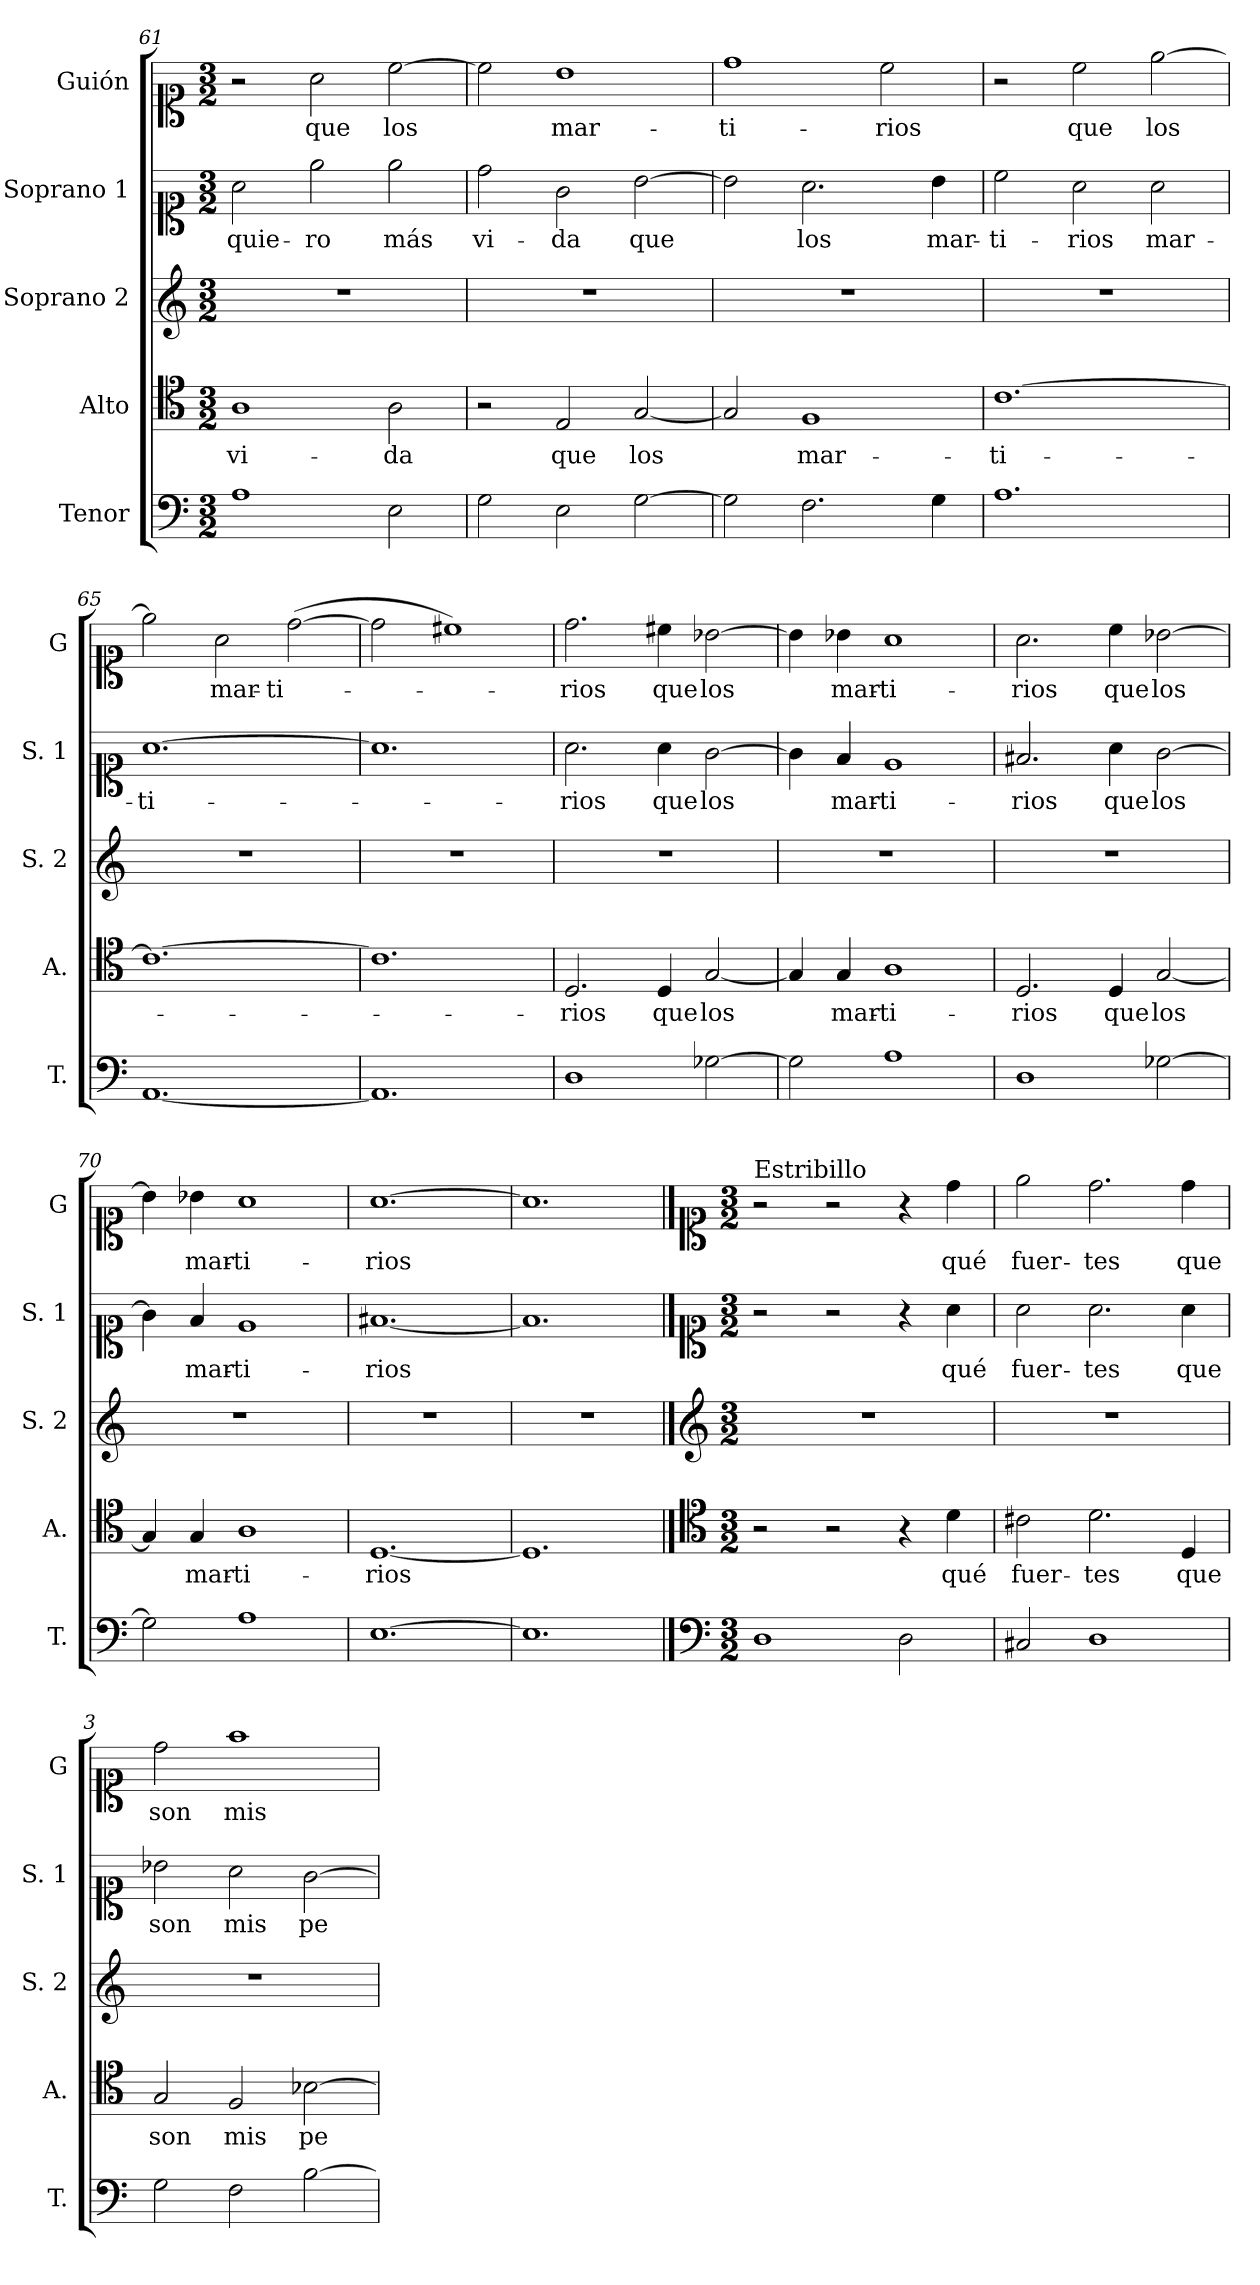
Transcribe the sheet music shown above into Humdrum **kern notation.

**kern	**kern	**text	**kern	**kern	**text	**kern	**text
*part5	*part4	*part4	*part3	*part2	*part2	*part1	*part1
*staff5	*staff4	*staff4	*staff3	*staff2	*staff2	*staff1	*staff1
*I"Tenor	*I"Alto	*	*I"Soprano 2	*I"Soprano 1	*	*I"Guión	*
*I'T.	*I'A.	*	*I'S. 2	*I'S. 1	*	*I'G	*
*clefF4	*clefC4	*	*clefG2	*clefC1	*	*clefC1	*
*M3/2	*M3/2	*	*M3/2	*M3/2	*	*M3/2	*
=61	=61	=61	=61	=61	=61	=61	=61
1A	1A	vi-	1.r	2a	quie-	2r	.
.	.	.	.	2ee	-ro	2a	que
2E	2A	-da	.	2ee	más	[2cc	los
=62	=62	=62	=62	=62	=62	=62	=62
2G	2r	.	1.r	2dd	vi-	2cc]	.
2E	2E	que	.	2g	-da	1b	mar-
[2G	[2G	los	.	[2b	que	.	.
=63	=63	=63	=63	=63	=63	=63	=63
2G]	2G]	.	1.r	2b]	.	1dd	-ti-
2.F	1F	mar-	.	2.a	los	.	.
.	.	.	.	.	.	2cc	-rios
4G	.	.	.	4b	mar-	.	.
=64	=64	=64	=64	=64	=64	=64	=64
1.A	[1.c	-ti-	1.r	2cc	-ti-	2r	.
.	.	.	.	2a	-rios	2cc	que
.	.	.	.	2a	mar-	[2ee	los
=65	=65	=65	=65	=65	=65	=65	=65
[1.AA	1.c_	.	1.r	[1.a	-ti-	2ee]	.
.	.	.	.	.	.	2a	mar-
.	.	.	.	.	.	(<[2dd	-ti-
=66	=66	=66	=66	=66	=66	=66	=66
1.AA]	1.c]	.	1.r	1.a]	.	2dd]	.
.	.	.	.	.	.	1cc#X)	.
=67	=67	=67	=67	=67	=67	=67	=67
1D	2.D	-rios	1.r	2.a	-rios	2.dd	rios
.	4D	que	.	4a	que	4cc#X	que
[2G-X	[2G	los	.	[2g	los	[2b-X	los
=68	=68	=68	=68	=68	=68	=68	=68
2G-]	4G]	.	1.r	4g]	.	4b-]	.
.	4G	mar-	.	4f	mar-	4b-X	-mar-
1A	1A	-ti-	.	1e	-ti-	1a	-ti-
=69	=69	=69	=69	=69	=69	=69	=69
1D	2.D	-rios	1.r	2.f#X	-rios	2.a	-rios
.	4D	que	.	4a	que	4cc	que
[2G-X	[2G	los	.	[2g	los	[2b-X	los
=70	=70	=70	=70	=70	=70	=70	=70
2G-]	4G]	.	1.r	4g]	.	4b-]	.
.	4G	mar-	.	4f	mar-	4b-X	mar-
1A	1A	-ti-	.	1e	-ti-	1a	-ti-
=71	=71	=71	=71	=71	=71	=71	=71
[1.E	[1.D	-rios	1.r	[1.f#X	-rios	[1.a	-rios
=72	=72	=72	=72	=72	=72	=72	=72
1.E]	1.D]	.	1.r	1.f#]	.	1.a]	.
!!LO:LB:g=z
==1	==1	==1	==1	==1	==1	==1	==1
*clefF4	*clefC4	*	*clefG2	*clefC1	*	*clefC1	*
*M3/2	*M3/2	*	*M3/2	*M3/2	*	*M3/2	*
!	!	!	!	!	!	!LO:TX:a:t=Estribillo	!
1D	2r	.	1.r	2r	.	2r	.
.	2r	.	.	2r	.	2r	.
2D	4r	.	.	4r	.	4r	.
.	4d	qué	.	4a	qué	4dd	qué
=2	=2	=2	=2	=2	=2	=2	=2
2C#X	2c#X	fuer-	1.r	2a	fuer-	2ee	fuer-
1D	2.d	-tes	.	2.a	-tes	2.dd	-tes
.	4D	que	.	4a	que	4dd	que
=3	=3	=3	=3	=3	=3	=3	=3
2G	2G	son	1.r	2b-X	son	2dd	son
2F	2F	mis	.	2a	mis	1ff	mis
[2B	[2B-X	pe-	.	[2g	pe-	.	.
=	=	=	=	=	=	=	=
*-	*-	*-	*-	*-	*-	*-	*-
